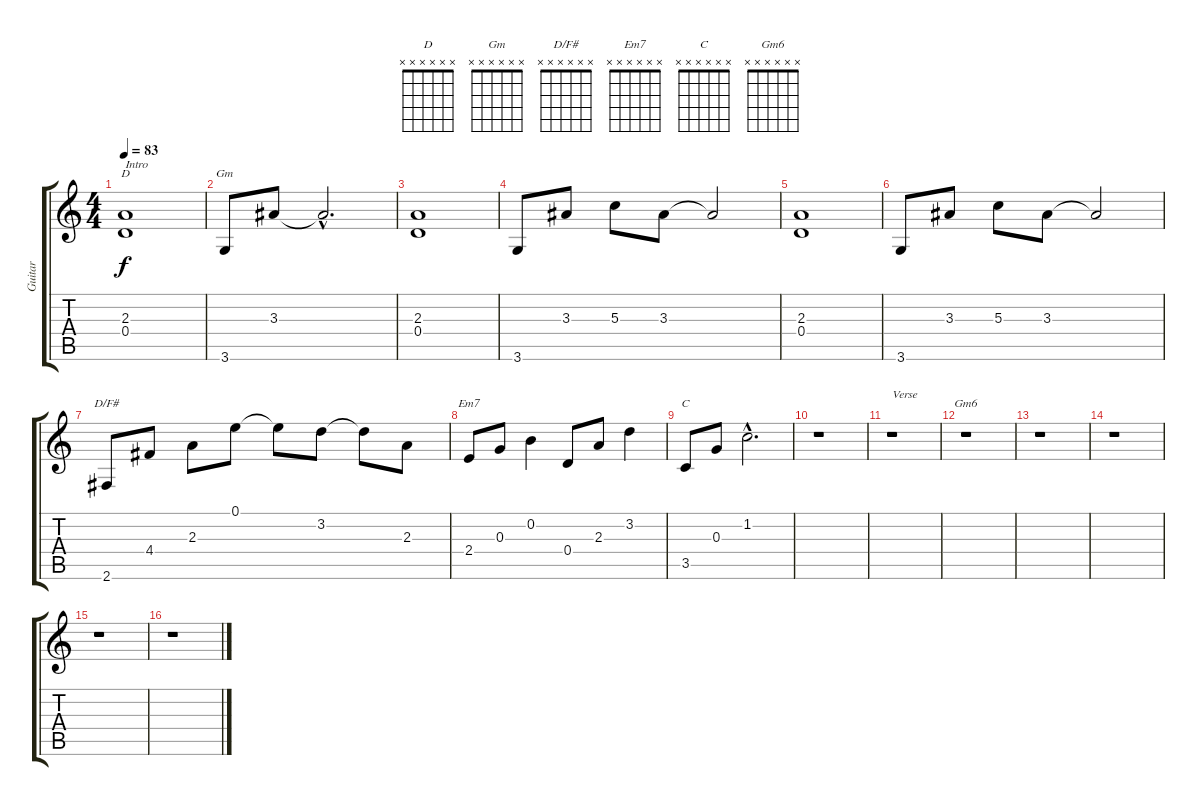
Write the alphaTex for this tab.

\track ("Guitar" "Guitar") {instrument acousticguitarsteel}
\staff {score tabs}
\tuning (E4 B3 G3 D3 A2 E2) {hide}
\chord ("D" x x x x x x) {firstfret 0}
\chord ("Gm" x x x x x x) {firstfret 0}
\chord ("D/F#" x x x x x x) {firstfret 0}
\chord ("Em7" x x x x x x) {firstfret 0}
\chord ("C" x x x x x x) {firstfret 0}
\chord ("Gm6" x x x x x x) {firstfret 0}
\ts (4 4)
\tempo 83
\clef g2
\ks c
(2.3 0.4).1{ch "D" txt "Intro" dy f instrument acousticguitarsteel} |
3.6.8{ch "Gm"} 3.3.8 3.3{hac t}.2{d} |
(2.3 0.4).1 |
3.6.8 3.3.8 5.3.8 3.3.8 3.3{t}.2 |
(2.3 0.4).1 |
3.6.8 3.3.8 5.3.8 3.3.8 3.3{t}.2 |
2.6.8{ch "D/F#"} 4.4.8 2.3.8 0.1.8 0.1{t}.8 3.2.8 3.2{t}.8 2.3.8 |
2.4.8{ch "Em7"} 0.3.8 0.2.4 0.4.8 2.3.8 3.2.4 |
3.5.8{ch "C"} 0.3.8 1.2{hac}.2{d} |
r.1 |
r.1{txt "Verse"} |
r.1{ch "Gm6"} |
r.1 |
r.1 |
r.1 |
r.1
